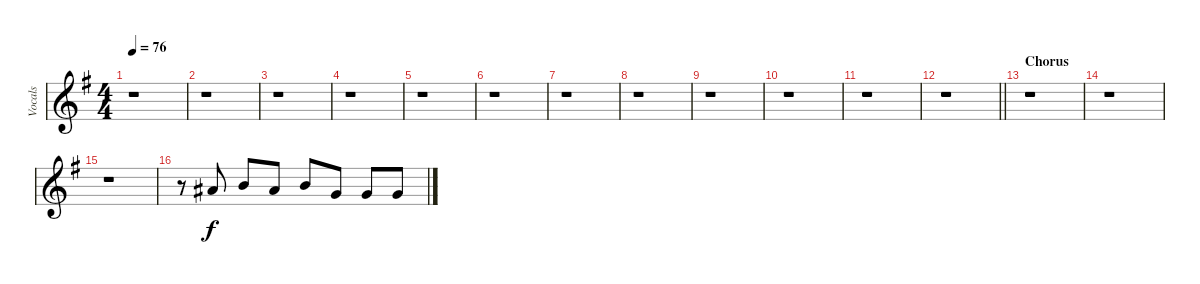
\track ("Vocals" "Vocals") {instrument oboe}
\staff {score}
\tuning (E4 B3 G3 D3 A2 E2) {hide}
\ts (4 4)
\tempo 76
\clef g2
\ks eminor
r.1{dy f} |
r.1 |
r.1 |
r.1 |
r.1 |
r.1 |
r.1 |
r.1 |
r.1 |
r.1 |
r.1 |
\barLineRight lightlight
r.1 |
\section ("" "Chorus")
r.1 |
r.1 |
r.1 |
r.8 6.1.8 7.1.8 6.1.8 7.1.8 3.1.8 3.1.8 3.1.8
